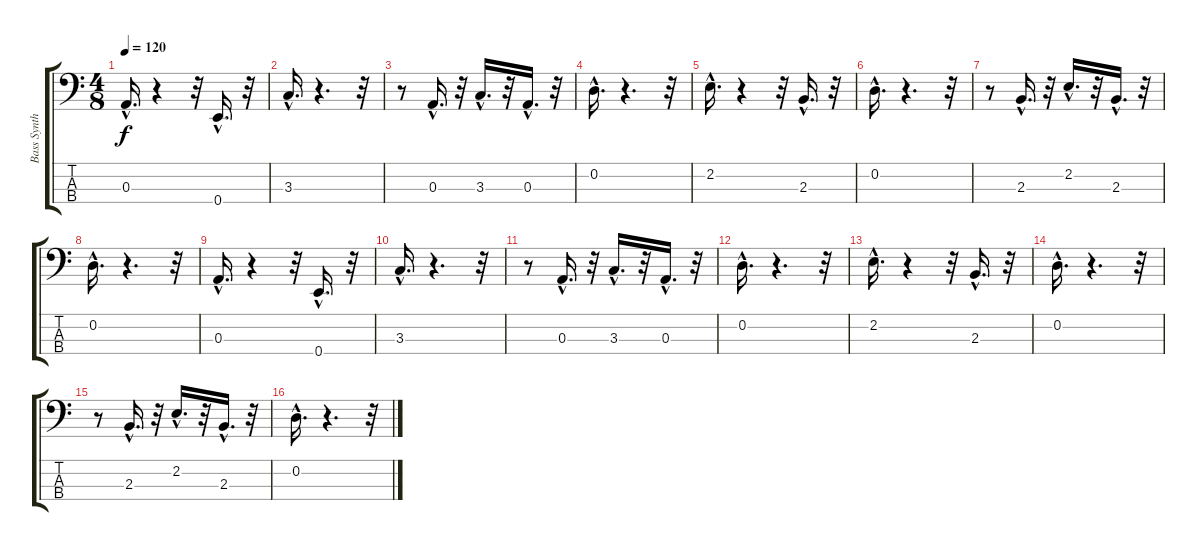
\track ("Bass Synth." "Bass Synth") {instrument synthbass1}
\staff {score tabs}
\tuning (G2 D2 A1 E1) {hide}
\ts (4 8)
\tempo 120
\clef f4
\ks c
0.3{hac}.16{d dy f} r.4 r.32 0.4{hac}.16{d} r.32 |
3.3{hac}.16{d} r.4{d} r.32 |
r.8 0.3{hac}.16{d} r.32 3.3{hac}.16{d} r.32 0.3{hac}.16{d} r.32 |
0.2{hac}.16{d} r.4{d} r.32 |
2.2{hac}.16{d} r.4 r.32 2.3{hac}.16{d} r.32 |
0.2{hac}.16{d} r.4{d} r.32 |
r.8 2.3{hac}.16{d} r.32 2.2{hac}.16{d} r.32 2.3{hac}.16{d} r.32 |
0.2{hac}.16{d} r.4{d} r.32 |
0.3{hac}.16{d} r.4 r.32 0.4{hac}.16{d} r.32 |
3.3{hac}.16{d} r.4{d} r.32 |
r.8 0.3{hac}.16{d} r.32 3.3{hac}.16{d} r.32 0.3{hac}.16{d} r.32 |
0.2{hac}.16{d} r.4{d} r.32 |
2.2{hac}.16{d} r.4 r.32 2.3{hac}.16{d} r.32 |
0.2{hac}.16{d} r.4{d} r.32 |
r.8 2.3{hac}.16{d} r.32 2.2{hac}.16{d} r.32 2.3{hac}.16{d} r.32 |
0.2{hac}.16{d} r.4{d} r.32
